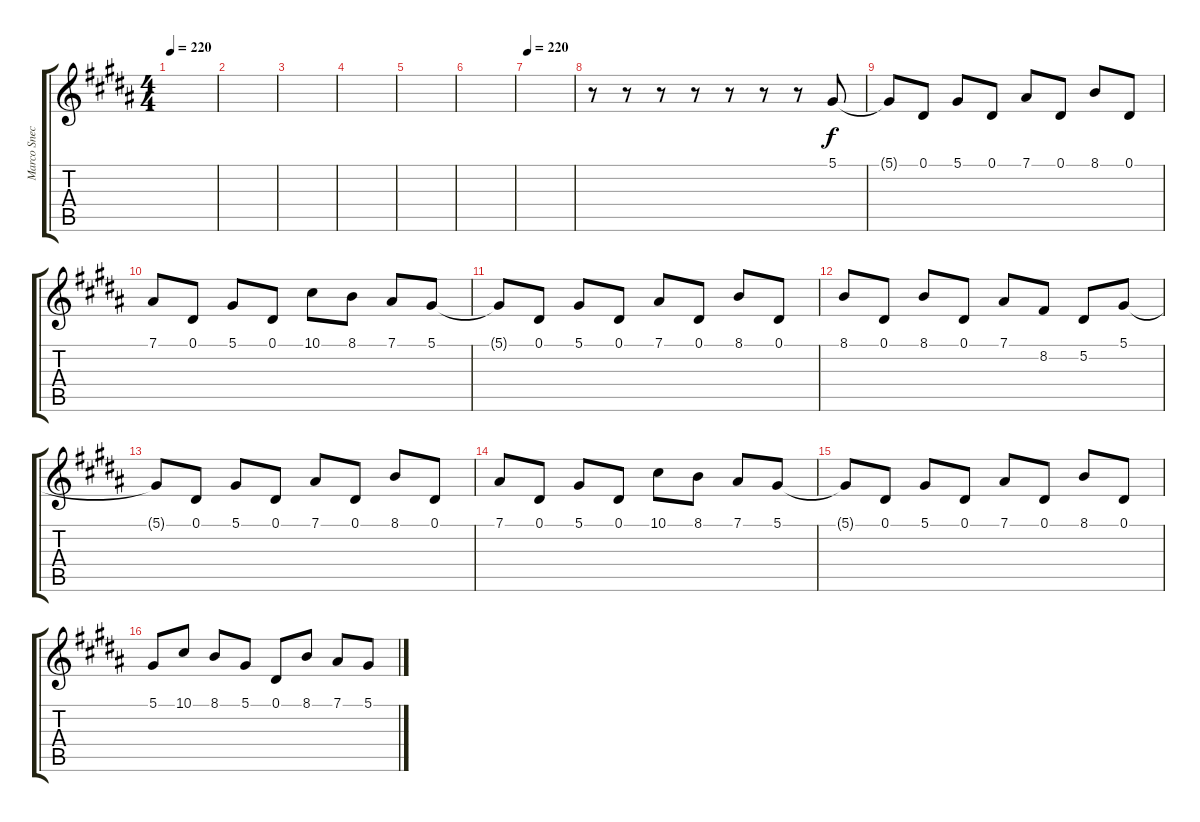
\track ("Marco Sneck" "Marco Snec") {instrument lead1square}
\staff {score tabs}
\tuning (Eb4 Bb3 Gb3 Db3 Ab2 Eb2) {hide}
\ts (4 4)
\tempo 220
\clef g2
\ks g#minor
|
\ks b
|
\ks g#minor
|
\ks b
|
\ks g#minor
|
|
\tempo 220
|
r.8 r.8 r.8 r.8 r.8 r.8 r.8 5.1.8 |
5.1{t}.8 0.1.8 5.1.8 0.1.8 7.1.8 0.1.8 8.1.8 0.1.8 |
\ks b
7.1.8 0.1.8 5.1.8 0.1.8 10.1.8 8.1.8 7.1.8 5.1.8 |
\ks g#minor
5.1{t}.8 0.1.8 5.1.8 0.1.8 7.1.8 0.1.8 8.1.8 0.1.8 |
\ks b
8.1.8 0.1.8 8.1.8 0.1.8 7.1.8 8.2.8 5.2.8 5.1.8 |
\ks g#minor
5.1{t}.8 0.1.8 5.1.8 0.1.8 7.1.8 0.1.8 8.1.8 0.1.8 |
\ks b
7.1.8 0.1.8 5.1.8 0.1.8 10.1.8 8.1.8 7.1.8 5.1.8 |
\ks g#minor
5.1{t}.8 0.1.8 5.1.8 0.1.8 7.1.8 0.1.8 8.1.8 0.1.8 |
\ks b
5.1.8 10.1.8 8.1.8 5.1.8 0.1.8 8.1.8 7.1.8 5.1.8
